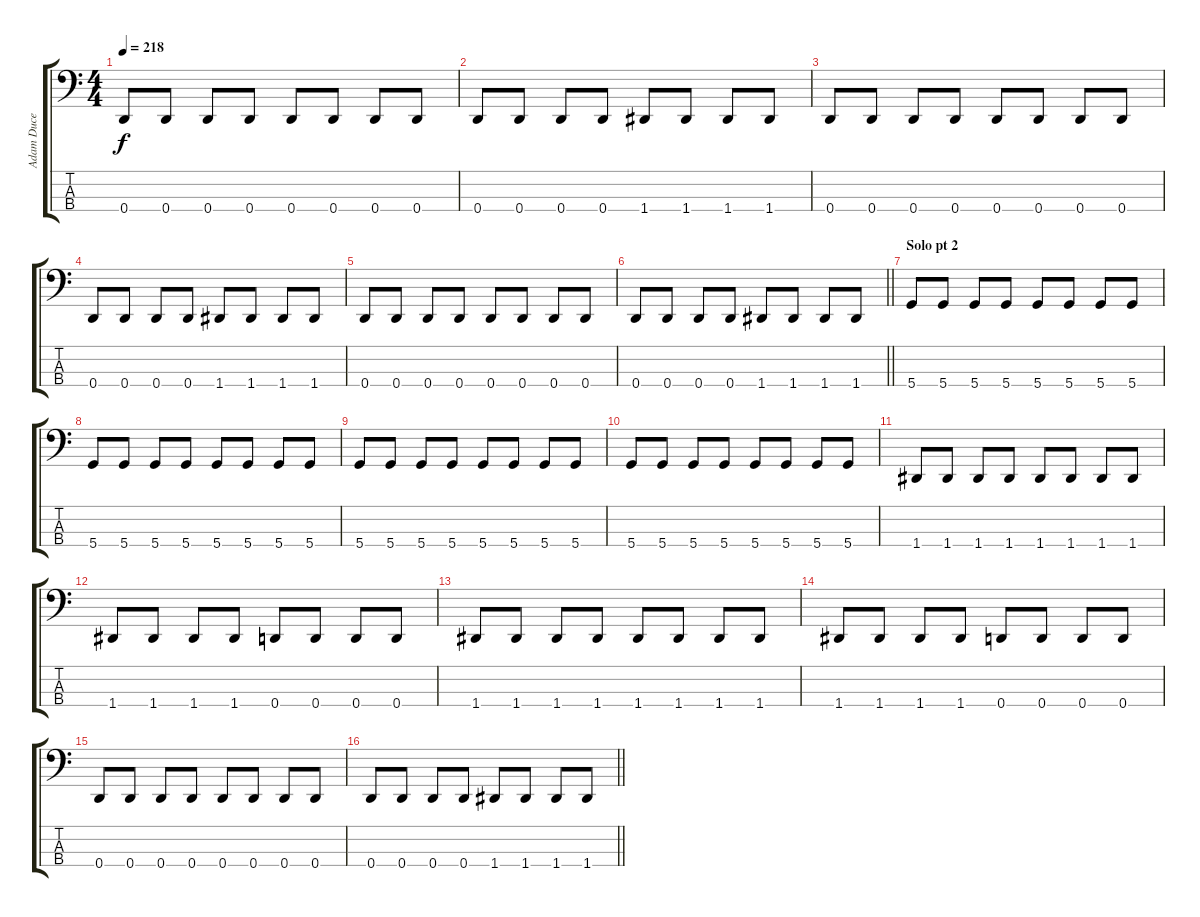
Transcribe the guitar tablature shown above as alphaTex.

\track ("Adam Duce" "Adam Duce") {instrument electricbasspick}
\staff {score tabs}
\tuning (F2 C2 G1 D1) {hide}
\ts (4 4)
\tempo 218
\clef f4
\ks c
0.4.8{dy f} 0.4.8 0.4.8 0.4.8 0.4.8 0.4.8 0.4.8 0.4.8 |
0.4.8 0.4.8 0.4.8 0.4.8 1.4.8 1.4.8 1.4.8 1.4.8 |
0.4.8 0.4.8 0.4.8 0.4.8 0.4.8 0.4.8 0.4.8 0.4.8 |
0.4.8 0.4.8 0.4.8 0.4.8 1.4.8 1.4.8 1.4.8 1.4.8 |
0.4.8 0.4.8 0.4.8 0.4.8 0.4.8 0.4.8 0.4.8 0.4.8 |
\barLineRight lightlight
0.4.8 0.4.8 0.4.8 0.4.8 1.4.8 1.4.8 1.4.8 1.4.8 |
\section ("" "Solo pt 2")
5.4.8 5.4.8 5.4.8 5.4.8 5.4.8 5.4.8 5.4.8 5.4.8 |
5.4.8 5.4.8 5.4.8 5.4.8 5.4.8 5.4.8 5.4.8 5.4.8 |
5.4.8 5.4.8 5.4.8 5.4.8 5.4.8 5.4.8 5.4.8 5.4.8 |
5.4.8 5.4.8 5.4.8 5.4.8 5.4.8 5.4.8 5.4.8 5.4.8 |
1.4.8 1.4.8 1.4.8 1.4.8 1.4.8 1.4.8 1.4.8 1.4.8 |
1.4.8 1.4.8 1.4.8 1.4.8 0.4.8 0.4.8 0.4.8 0.4.8 |
1.4.8 1.4.8 1.4.8 1.4.8 1.4.8 1.4.8 1.4.8 1.4.8 |
1.4.8 1.4.8 1.4.8 1.4.8 0.4.8 0.4.8 0.4.8 0.4.8 |
0.4.8 0.4.8 0.4.8 0.4.8 0.4.8 0.4.8 0.4.8 0.4.8 |
\barLineRight lightlight
0.4.8 0.4.8 0.4.8 0.4.8 1.4.8 1.4.8 1.4.8 1.4.8
